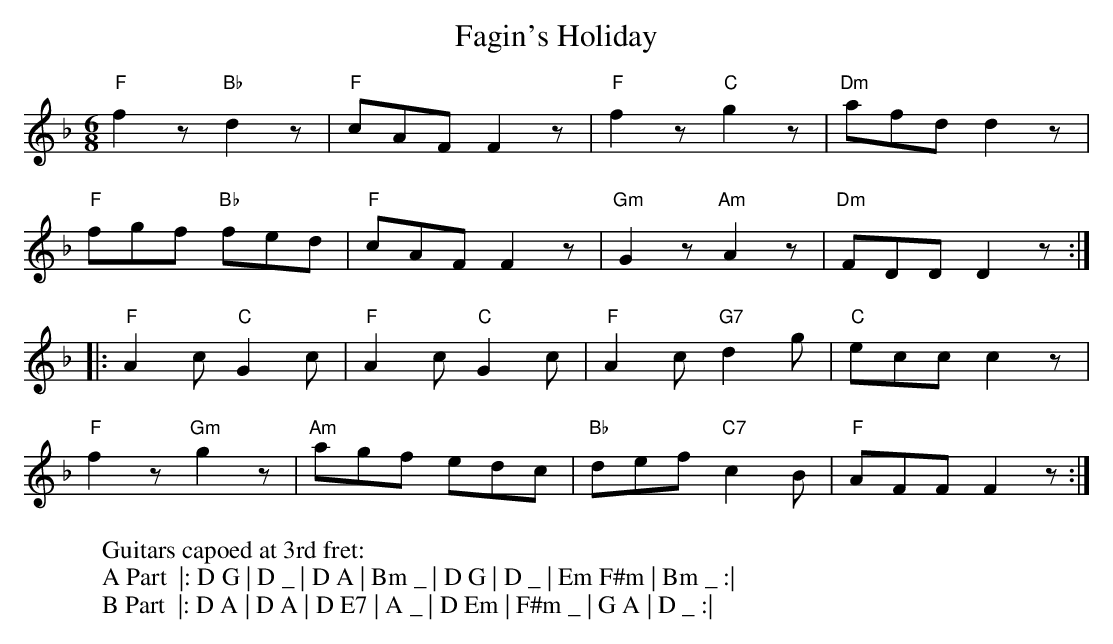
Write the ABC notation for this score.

X:1
T: Fagin's Holiday
M: 6/8
L: 1/8
K: F
"F"f2z "Bb"d2z | "F"cAF F2z | "F"f2z "C"g2z |"Dm" afd d2z|
"F"fgf "Bb"fed | "F"cAF F2z | "Gm"G2z "Am"A2z | "Dm"FDD D2z :|
|: "F"A2c "C"G2c |"F" A2c "C"G2c |"F" A2c "G7"d2g |"C" ecc c2z|
"F"f2z "Gm"g2z | "Am"agf edc | "Bb"def "C7"c2B | "F"AFF F2z :|
W:Guitars capoed at 3rd fret:
W:A Part  |: D G | D _ | D A | Bm _ | D G | D _ | Em F#m | Bm _ :|
W:B Part  |: D A | D A | D E7 | A _ | D Em | F#m _ | G A | D _ :|
